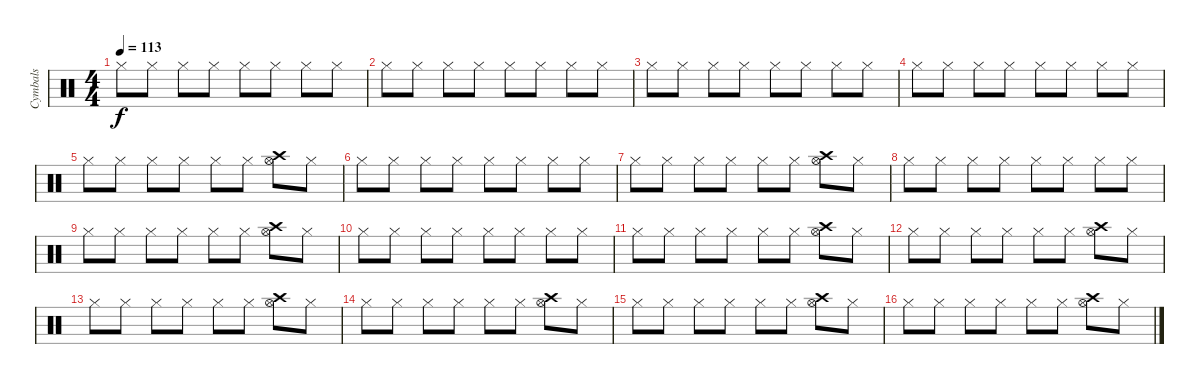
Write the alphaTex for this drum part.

\track ("Cymbals" "Cymbals") {instrument percussion}
\staff {score}
\articulation defaults
\ts (4 4)
\tempo 113
\clef neutral
\ks c "Hi-Hat (closed)".8{dy f} "Hi-Hat (closed)".8 "Hi-Hat (closed)".8 "Hi-Hat (closed)".8 "Hi-Hat (closed)".8 "Hi-Hat (closed)".8 "Hi-Hat (closed)".8 "Hi-Hat (closed)".8
|
"Hi-Hat (closed)".8 "Hi-Hat (closed)".8 "Hi-Hat (closed)".8 "Hi-Hat (closed)".8 "Hi-Hat (closed)".8 "Hi-Hat (closed)".8 "Hi-Hat (closed)".8 "Hi-Hat (closed)".8 |
"Hi-Hat (closed)".8 "Hi-Hat (closed)".8 "Hi-Hat (closed)".8 "Hi-Hat (closed)".8 "Hi-Hat (closed)".8 "Hi-Hat (closed)".8 "Hi-Hat (closed)".8 "Hi-Hat (closed)".8 |
"Hi-Hat (closed)".8 "Hi-Hat (closed)".8 "Hi-Hat (closed)".8 "Hi-Hat (closed)".8 "Hi-Hat (closed)".8 "Hi-Hat (closed)".8 "Hi-Hat (closed)".8 "Hi-Hat (closed)".8 |
"Hi-Hat (closed)".8 "Hi-Hat (closed)".8 "Hi-Hat (closed)".8 "Hi-Hat (closed)".8 "Hi-Hat (closed)".8 "Hi-Hat (closed)".8 ("Hi-Hat (open)" "Crash high (hit)").8 "Hi-Hat (closed)".8 |
"Hi-Hat (closed)".8 "Hi-Hat (closed)".8 "Hi-Hat (closed)".8 "Hi-Hat (closed)".8 "Hi-Hat (closed)".8 "Hi-Hat (closed)".8 "Hi-Hat (closed)".8 "Hi-Hat (closed)".8 |
"Hi-Hat (closed)".8 "Hi-Hat (closed)".8 "Hi-Hat (closed)".8 "Hi-Hat (closed)".8 "Hi-Hat (closed)".8 "Hi-Hat (closed)".8 ("Hi-Hat (open)" "Crash high (hit)").8 "Hi-Hat (closed)".8 |
"Hi-Hat (closed)".8 "Hi-Hat (closed)".8 "Hi-Hat (closed)".8 "Hi-Hat (closed)".8 "Hi-Hat (closed)".8 "Hi-Hat (closed)".8 "Hi-Hat (closed)".8 "Hi-Hat (closed)".8 |
"Hi-Hat (closed)".8 "Hi-Hat (closed)".8 "Hi-Hat (closed)".8 "Hi-Hat (closed)".8 "Hi-Hat (closed)".8 "Hi-Hat (closed)".8 ("Hi-Hat (open)" "Crash high (hit)").8 "Hi-Hat (closed)".8 |
"Hi-Hat (closed)".8 "Hi-Hat (closed)".8 "Hi-Hat (closed)".8 "Hi-Hat (closed)".8 "Hi-Hat (closed)".8 "Hi-Hat (closed)".8 "Hi-Hat (closed)".8 "Hi-Hat (closed)".8 |
"Hi-Hat (closed)".8 "Hi-Hat (closed)".8 "Hi-Hat (closed)".8 "Hi-Hat (closed)".8 "Hi-Hat (closed)".8 "Hi-Hat (closed)".8 ("Hi-Hat (open)" "Crash high (hit)").8 "Hi-Hat (closed)".8 |
"Hi-Hat (closed)".8 "Hi-Hat (closed)".8 "Hi-Hat (closed)".8 "Hi-Hat (closed)".8 "Hi-Hat (closed)".8 "Hi-Hat (closed)".8 ("Hi-Hat (open)" "Crash high (hit)").8 "Hi-Hat (closed)".8 |
"Hi-Hat (closed)".8 "Hi-Hat (closed)".8 "Hi-Hat (closed)".8 "Hi-Hat (closed)".8 "Hi-Hat (closed)".8 "Hi-Hat (closed)".8 ("Hi-Hat (open)" "Crash high (hit)").8 "Hi-Hat (closed)".8 |
"Hi-Hat (closed)".8 "Hi-Hat (closed)".8 "Hi-Hat (closed)".8 "Hi-Hat (closed)".8 "Hi-Hat (closed)".8 "Hi-Hat (closed)".8 ("Hi-Hat (open)" "Crash high (hit)").8 "Hi-Hat (closed)".8 |
"Hi-Hat (closed)".8 "Hi-Hat (closed)".8 "Hi-Hat (closed)".8 "Hi-Hat (closed)".8 "Hi-Hat (closed)".8 "Hi-Hat (closed)".8 ("Hi-Hat (open)" "Crash high (hit)").8 "Hi-Hat (closed)".8 |
"Hi-Hat (closed)".8 "Hi-Hat (closed)".8 "Hi-Hat (closed)".8 "Hi-Hat (closed)".8 "Hi-Hat (closed)".8 "Hi-Hat (closed)".8 ("Hi-Hat (open)" "Crash high (hit)").8 "Hi-Hat (closed)".8
